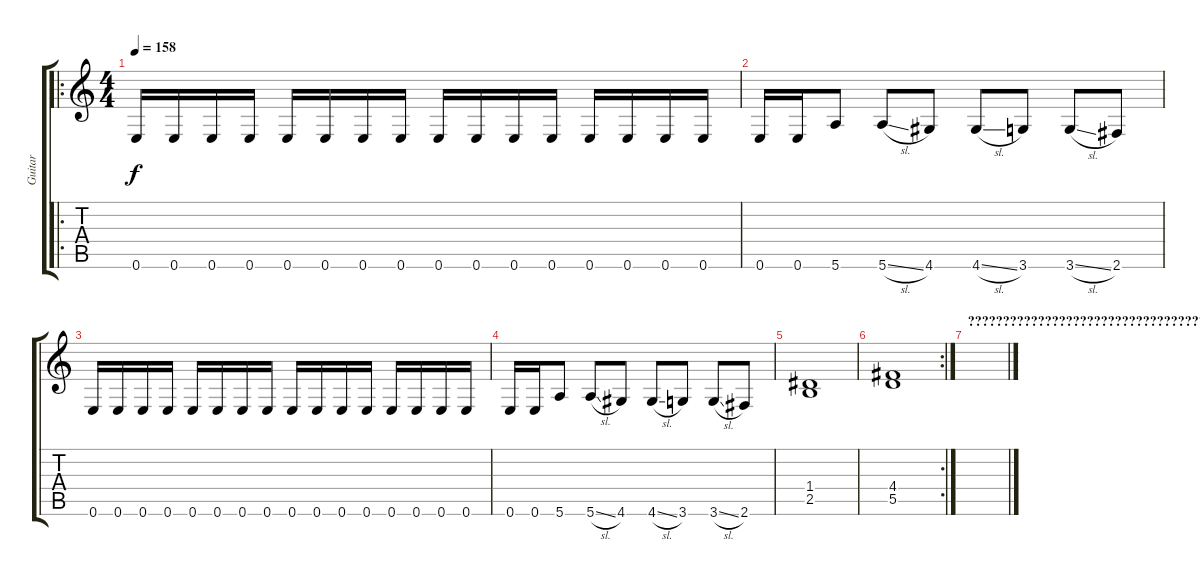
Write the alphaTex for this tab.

\track ("Guitar" "Guitar") {instrument distortionguitar}
\staff {score tabs}
\tuning (E4 B3 G3 D3 A2 E2) {hide}
\ro
\ts (4 4)
\tempo 158
\clef g2
\ks c
0.6.16{dy f} 0.6.16 0.6.16 0.6.16 0.6.16 0.6.16 0.6.16 0.6.16 0.6.16 0.6.16 0.6.16 0.6.16 0.6.16 0.6.16 0.6.16 0.6.16 |
0.6.16 0.6.16 5.6.8 5.6{sl}.8 4.6.8 4.6{sl}.8 3.6.8 3.6{sl}.8 2.6.8 |
0.6.16 0.6.16 0.6.16 0.6.16 0.6.16 0.6.16 0.6.16 0.6.16 0.6.16 0.6.16 0.6.16 0.6.16 0.6.16 0.6.16 0.6.16 0.6.16 |
0.6.16 0.6.16 5.6.8 5.6{sl}.8 4.6.8 4.6{sl}.8 3.6.8 3.6{sl}.8 2.6.8 |
(1.4 2.5).1 |
\rc 2
(4.4 5.5).1 |
\section ("" "???????????????????????????????????????????????????????")
